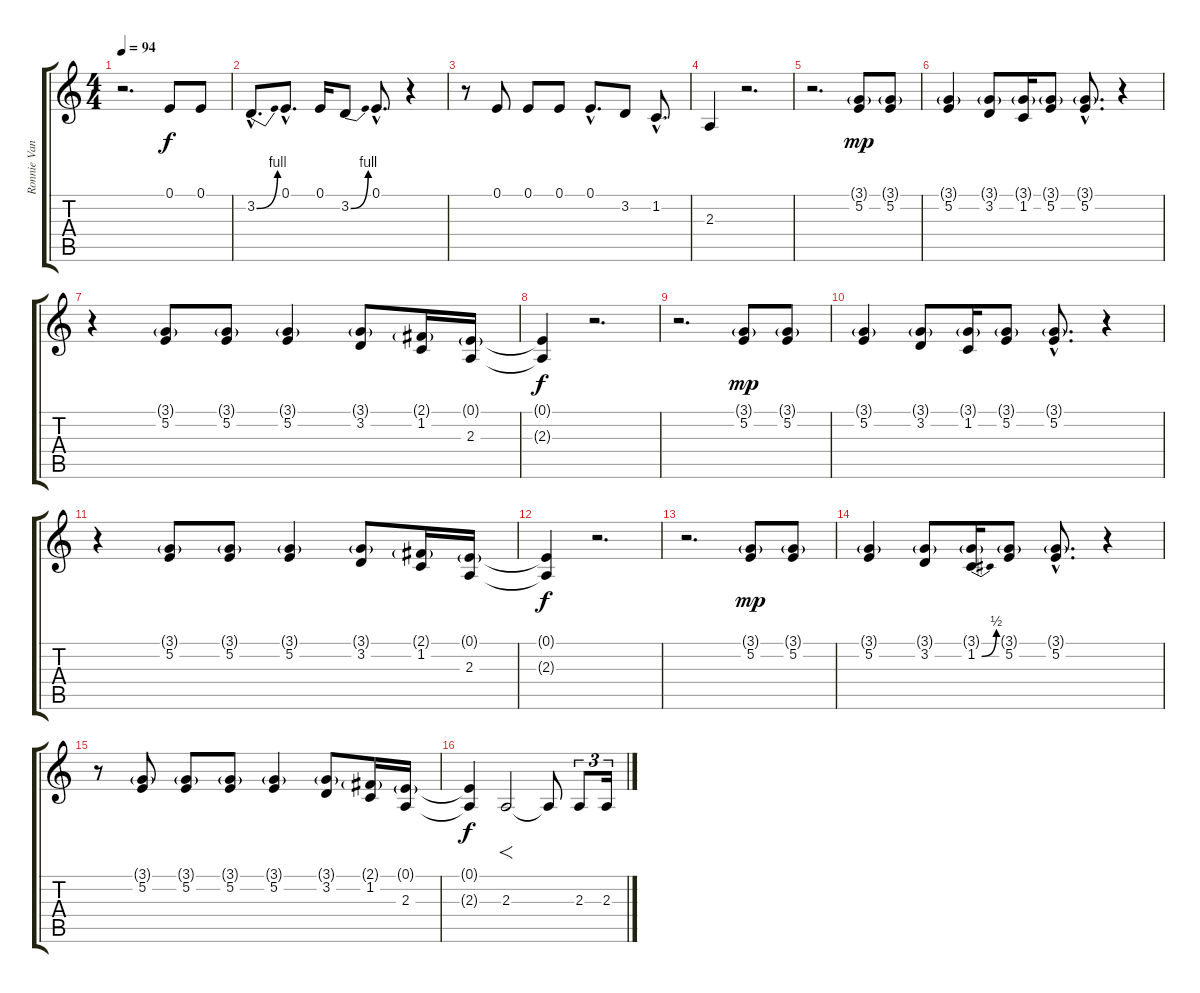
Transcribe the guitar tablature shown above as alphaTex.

\track ("Ronnie Van Zant (vocal)" "Ronnie Van") {instrument lead2sawtooth}
\staff {score tabs}
\tuning (E4 B3 G3 D3 A2 E2) {hide}
\ts (4 4)
\tempo 94
\clef g2
\ks c
r.2{d dy f} 0.1.8 0.1.8 |
3.2{be (bend 0 0 60 4) hac}.8{d} 0.1{hac}.8{d} 0.1.16 3.2{be (bend 0 0 60 4)}.8 0.1{hac}.8{d} r.4 |
r.8 0.1.8 0.1.8 0.1.8 0.1{hac}.8{d} 3.2.8 1.2{hac}.8{d} |
2.3.4 r.2{d} |
r.2{d} (3.1{g} 5.2).8{dy mp} (3.1{g} 5.2).8 |
\section ("" "")
(3.1{g} 5.2).4 (3.1{g} 3.2).8 (3.1{g} 1.2).16 (3.1{g} 5.2).8 (3.1{g hac} 5.2{hac}).8{d} r.4 |
r.4 (3.1{g} 5.2).8 (3.1{g} 5.2).8 (3.1{g} 5.2).4 (3.1{g} 3.2).8 (2.1{g} 1.2).16 (0.1{g} 2.3).16 |
(0.1{t} 2.3{t}).4{dy f} r.2{d} |
r.2{d} (3.1{g} 5.2).8{dy mp} (3.1{g} 5.2).8 |
(3.1{g} 5.2).4 (3.1{g} 3.2).8 (3.1{g} 1.2).16 (3.1{g} 5.2).8 (3.1{g hac} 5.2{hac}).8{d} r.4 |
r.4 (3.1{g} 5.2).8 (3.1{g} 5.2).8 (3.1{g} 5.2).4 (3.1{g} 3.2).8 (2.1{g} 1.2).16 (0.1{g} 2.3).16 |
(0.1{t} 2.3{t}).4{dy f} r.2{d} |
r.2{d} (3.1{g} 5.2).8{dy mp} (3.1{g} 5.2).8 |
(3.1{g} 5.2).4 (3.1{g} 3.2).8 (3.1{g} 1.2{be (bend 0 0 60 2)}).16 (3.1{g} 5.2).8 (3.1{g hac} 5.2{hac}).8{d} r.4 |
r.8 (3.1{g} 5.2).8 (3.1{g} 5.2).8 (3.1{g} 5.2).8 (3.1{g} 5.2).4 (3.1{g} 3.2).8 (2.1{g} 1.2).16 (0.1{g} 2.3).16 |
(0.1{t} 2.3{t}).4{dy f} 2.3.2{f} 2.3{t}.8 2.3.8{tu (3 2)} 2.3.16{tu (3 2)}
